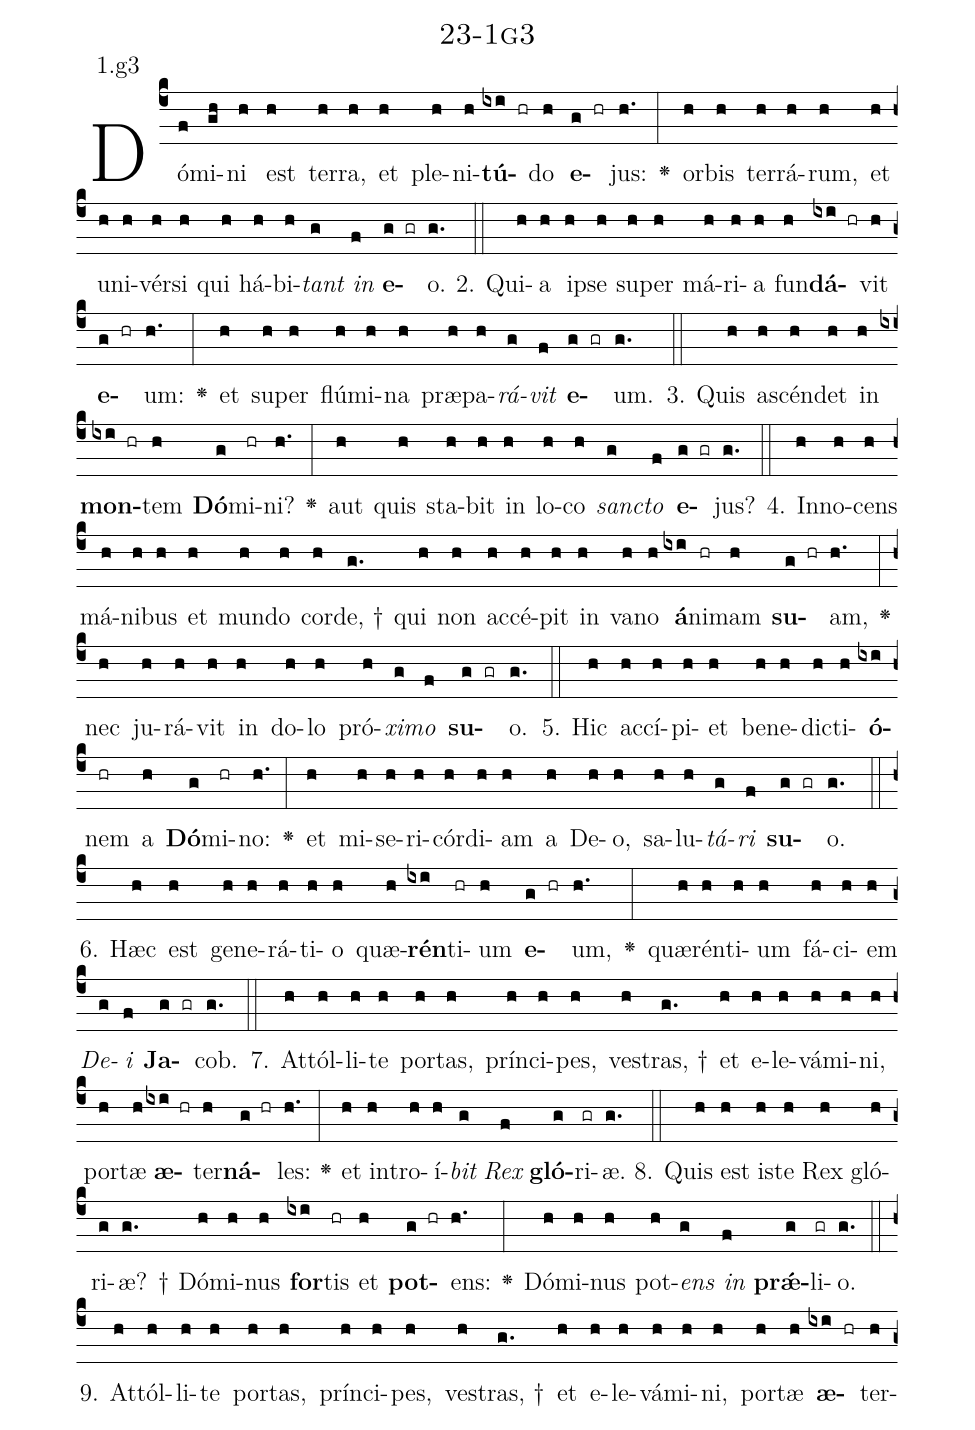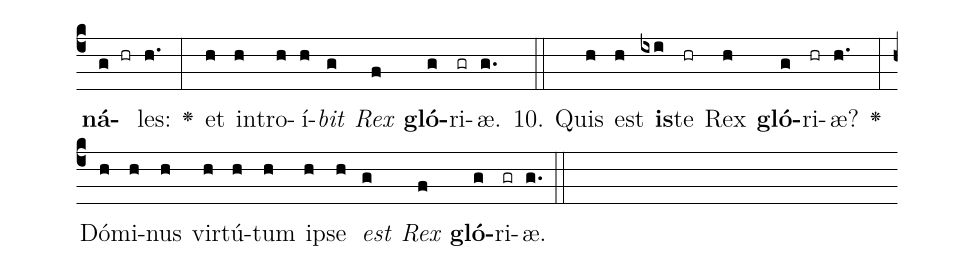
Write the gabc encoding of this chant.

name: 23-1g3;
annotation: 1.g3;
%%
(c4)Dó(f)mi(gh)ni(h) est(h) ter(h)ra,(h) et(h) ple(h)ni(h)<b>tú</b>(ixi hr)do(h) <b>e</b>(g hr)jus:(h.) <v>\greheightstar</v>(:) or(h)bis(h) ter(h)rá(h)rum,(h) et(h) u(h)ni(h)vér(h)si(h) qui(h) há(h)bi(h)<i>tant</i>(g) <i>in</i>(f) <b>e</b>(g gr)o.(g.) (::)
2. Qui(h)a(h) ip(h)se(h) su(h)per(h) má(h)ri(h)a(h) fun(h)<b>dá</b>(ixi hr)vit(h) <b>e</b>(g hr)um:(h.) <v>\greheightstar</v>(:) et(h) su(h)per(h) flú(h)mi(h)na(h) præ(h)pa(h)<i>rá</i>(g)<i>vit</i>(f) <b>e</b>(g gr)um.(g.) (::)
3. Quis(h) a(h)scén(h)det(h) in(h) <b>mon</b>(ixi hr)tem(h) <b>Dó</b>(g)mi(hr)ni?(h.) <v>\greheightstar</v>(:) aut(h) quis(h) sta(h)bit(h) in(h) lo(h)co(h) <i>sanc</i>(g)<i>to</i>(f) <b>e</b>(g gr)jus?(g.) (::)
4. In(h)no(h)cens(h) má(h)ni(h)bus(h) et(h) mun(h)do(h) cor(h)de, †(g.) qui(h) non(h) ac(h)cé(h)pit(h) in(h) va(h)no(h) <b>á</b>(ixi)ni(hr)mam(h) <b>su</b>(g hr)am,(h.) <v>\greheightstar</v>(:) nec(h) ju(h)rá(h)vit(h) in(h) do(h)lo(h) pró(h)<i>xi</i>(g)<i>mo</i>(f) <b>su</b>(g gr)o.(g.) (::)
5. Hic(h) ac(h)cí(h)pi(h)et(h) be(h)ne(h)dic(h)ti(h)<b>ó</b>(ixi)nem(hr) a(h) <b>Dó</b>(g)mi(hr)no:(h.) <v>\greheightstar</v>(:) et(h) mi(h)se(h)ri(h)cór(h)di(h)am(h) a(h) De(h)o,(h) sa(h)lu(h)<i>tá</i>(g)<i>ri</i>(f) <b>su</b>(g gr)o.(g.) (::)
6. Hæc(h) est(h) ge(h)ne(h)rá(h)ti(h)o(h) quæ(h)<b>rén</b>(ixi)ti(hr)um(h) <b>e</b>(g hr)um,(h.) <v>\greheightstar</v>(:) quæ(h)rén(h)ti(h)um(h) fá(h)ci(h)em(h) <i>De</i>(g)<i>i</i>(f) <b>Ja</b>(g gr)cob.(g.) (::)
7. At(h)tól(h)li(h)te(h) por(h)tas,(h) prín(h)ci(h)pes,(h) ves(h)tras, †(g.) et(h) e(h)le(h)vá(h)mi(h)ni,(h) por(h)tæ(h) <b>æ</b>(ixi hr)ter(h)<b>ná</b>(g hr)les:(h.) <v>\greheightstar</v>(:) et(h) in(h)tro(h)í(h)<i>bit</i>(g) <i>Rex</i>(f) <b>gló</b>(g)ri(gr)æ.(g.) (::)
8. Quis(h) est(h) is(h)te(h) Rex(h) gló(h)ri(g)æ? †(g.) Dó(h)mi(h)nus(h) <b>for</b>(ixi)tis(hr) et(h) <b>pot</b>(g hr)ens:(h.) <v>\greheightstar</v>(:) Dó(h)mi(h)nus(h) pot(h)<i>ens</i>(g) <i>in</i>(f) <b>prǽ</b>(g)li(gr)o.(g.) (::)
9. At(h)tól(h)li(h)te(h) por(h)tas,(h) prín(h)ci(h)pes,(h) ves(h)tras, †(g.) et(h) e(h)le(h)vá(h)mi(h)ni,(h) por(h)tæ(h) <b>æ</b>(ixi hr)ter(h)<b>ná</b>(g hr)les:(h.) <v>\greheightstar</v>(:) et(h) in(h)tro(h)í(h)<i>bit</i>(g) <i>Rex</i>(f) <b>gló</b>(g)ri(gr)æ.(g.) (::)
10. Quis(h) est(h) <b>is</b>(ixi)te(hr) Rex(h) <b>gló</b>(g)ri(hr)æ?(h.) <v>\greheightstar</v>(:) Dó(h)mi(h)nus(h) vir(h)tú(h)tum(h) ip(h)se(h) <i>est</i>(g) <i>Rex</i>(f) <b>gló</b>(g)ri(gr)æ.(g.) (::)
